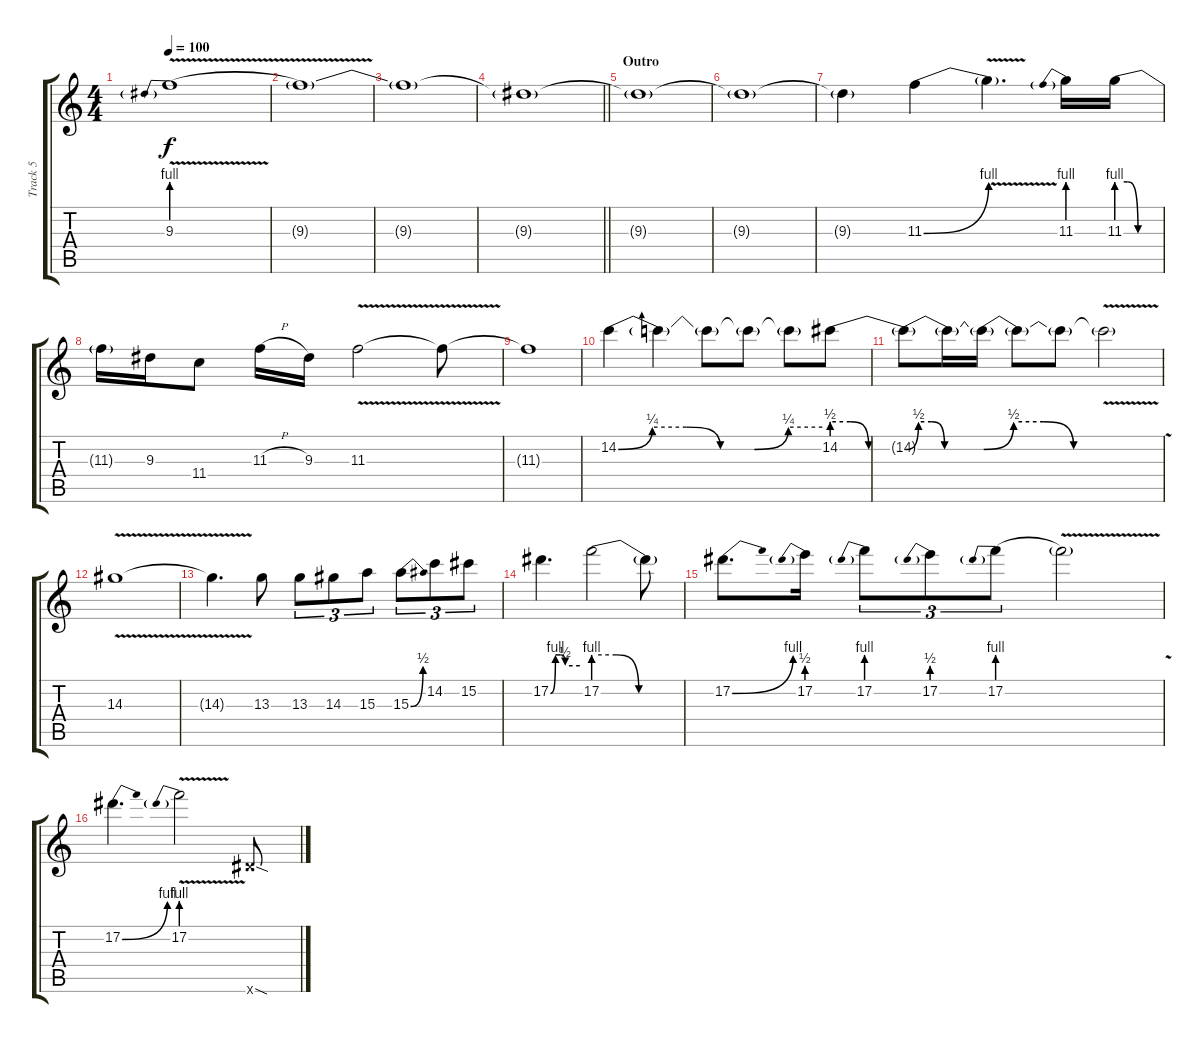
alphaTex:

\track ("Track 5" "Track 5") {instrument distortionguitar}
\staff {score tabs}
\tuning (Eb4 Bb3 Gb3 Db3 Ab2 Eb2) {hide}
\ts (4 4)
\tempo 100
\clef g2
\ks c
9.3{be (prebend 0 4 60 4) v}.1{dy f volume 13} |
9.3{t}.1 |
9.3{t}.1 |
\barLineRight lightlight
9.3{t}.1 |
\section ("" "Outro")
9.3{t}.1 |
9.3{t}.1 |
9.3{t}.4 11.3{be (bend 0 0 60 4)}.4 11.3{v t}.4{d} 11.3{be (prebend 0 4 60 4)}.16 11.3{be (custom 0 4 15 4 30 0 60 0)}.16 |
11.3{t}.16 9.3.16 11.4.8 11.3{h}.16 9.3.16 11.3{v}.2 11.3{t}.8 |
11.3{t}.1 |
14.2{be (custom 0 0 10 1 20 1 30 0 40 0 50 1 60 1)}.4 14.2{t}.4 14.2{t}.8 14.2{t}.8 14.2{t}.8 14.2{be (custom 0 2 15 2 30 0 60 0)}.8 |
14.2{be (custom 0 0 10 2 20 2 30 0 60 0) t}.8 14.2{t}.16 14.2{be (custom 0 0 10 2 20 2 30 0 60 0) t}.16 14.2{t}.8 14.2{t}.8 14.2{v t}.2 |
14.3{v}.1 |
14.3{t}.4{d} 13.3.8 13.3.8{tu (3 2)} 14.3.8{tu (3 2)} 15.3.8{tu (3 2)} 15.3{be (bend 0 0 60 2)}.8{tu (3 2)} 14.2.8{tu (3 2)} 15.2.8{tu (3 2)} |
17.2{be (custom 0 0 10 4 20 4 30 2 60 2)}.4{d} 17.2{be (custom 0 4 15 4 30 0 60 0)}.2 17.2{t}.8 |
17.2{be (bend 0 0 60 4)}.8{d} 17.2{be (prebend 0 2 60 2)}.16 17.2{be (prebend 0 4 60 4)}.8{tu (3 2)} 17.2{be (prebend 0 2 60 2)}.8{tu (3 2)} 17.2{be (prebend 0 4 60 4)}.8{tu (3 2)} 17.2{v t}.2 |
17.2{be (bend 0 0 60 4)}.4{d} 17.2{be (prebend 0 4 60 4) v}.2 12.6{sod x}.8
